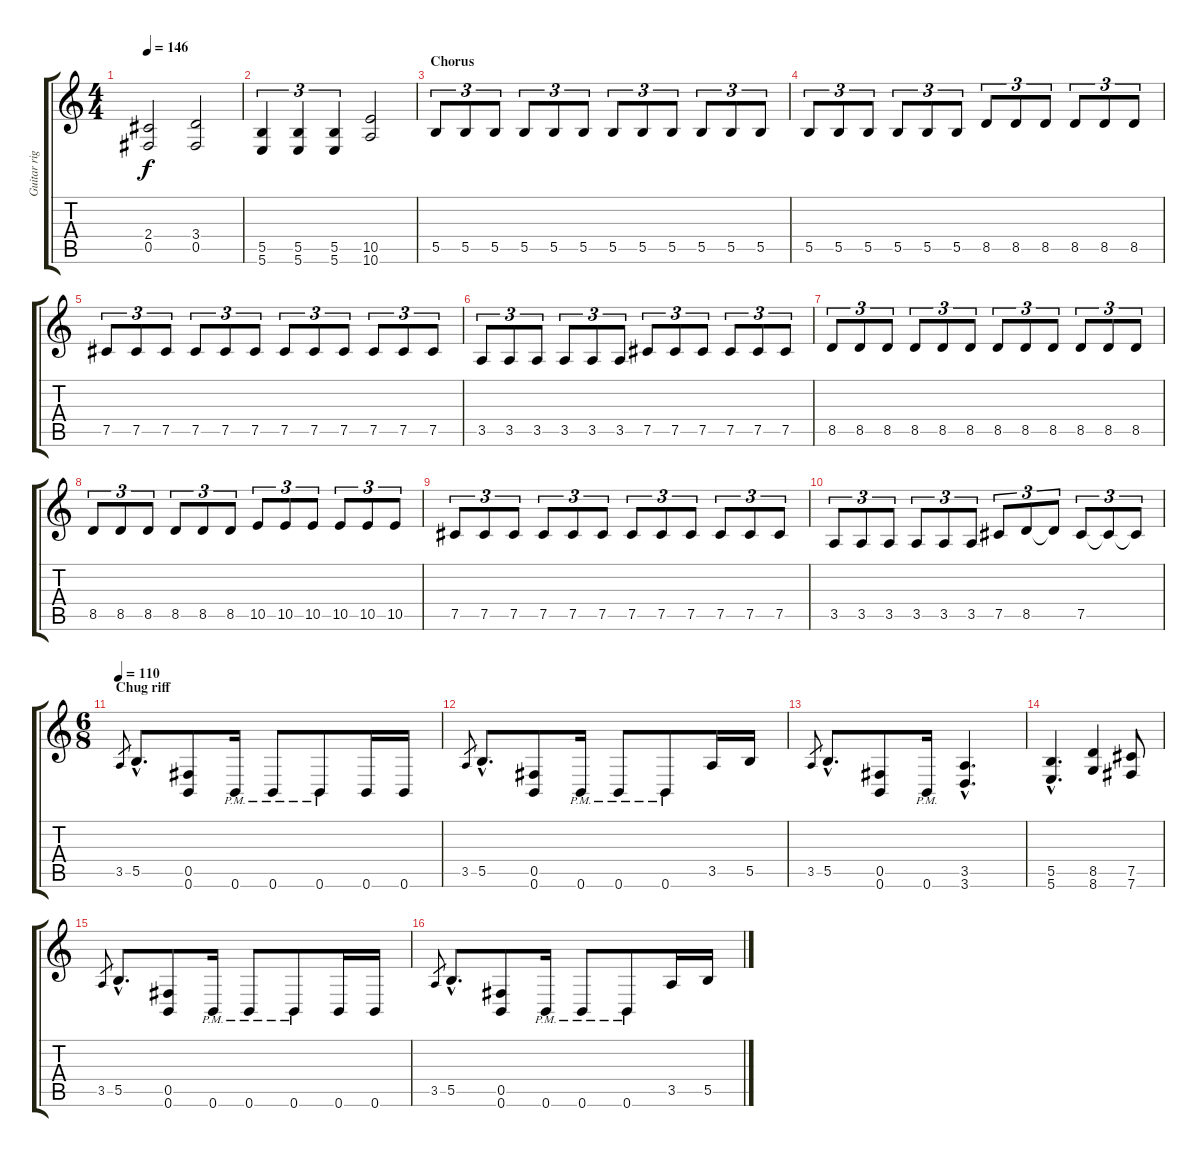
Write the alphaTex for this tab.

\track ("Guitar right channel" "Guitar rig") {instrument distortionguitar}
\staff {score tabs}
\tuning (Db4 Ab3 E3 B2 Gb2 B1) {hide}
\ts (4 4)
\tempo 146
\clef g2
\ks c
(2.4 0.5).2{dy f} (3.4 0.5).2 |
(5.5 5.6).4{tu (3 2)} (5.5 5.6).4{tu (3 2)} (5.5 5.6).4{tu (3 2)} (10.5 10.6).2 |
\section ("" "Chorus")
5.5.8{tu (3 2)} 5.5.8{tu (3 2)} 5.5.8{tu (3 2)} 5.5.8{tu (3 2)} 5.5.8{tu (3 2)} 5.5.8{tu (3 2)} 5.5.8{tu (3 2)} 5.5.8{tu (3 2)} 5.5.8{tu (3 2)} 5.5.8{tu (3 2)} 5.5.8{tu (3 2)} 5.5.8{tu (3 2)} |
5.5.8{tu (3 2)} 5.5.8{tu (3 2)} 5.5.8{tu (3 2)} 5.5.8{tu (3 2)} 5.5.8{tu (3 2)} 5.5.8{tu (3 2)} 8.5.8{tu (3 2)} 8.5.8{tu (3 2)} 8.5.8{tu (3 2)} 8.5.8{tu (3 2)} 8.5.8{tu (3 2)} 8.5.8{tu (3 2)} |
7.5.8{tu (3 2)} 7.5.8{tu (3 2)} 7.5.8{tu (3 2)} 7.5.8{tu (3 2)} 7.5.8{tu (3 2)} 7.5.8{tu (3 2)} 7.5.8{tu (3 2)} 7.5.8{tu (3 2)} 7.5.8{tu (3 2)} 7.5.8{tu (3 2)} 7.5.8{tu (3 2)} 7.5.8{tu (3 2)} |
3.5.8{tu (3 2)} 3.5.8{tu (3 2)} 3.5.8{tu (3 2)} 3.5.8{tu (3 2)} 3.5.8{tu (3 2)} 3.5.8{tu (3 2)} 7.5.8{tu (3 2)} 7.5.8{tu (3 2)} 7.5.8{tu (3 2)} 7.5.8{tu (3 2)} 7.5.8{tu (3 2)} 7.5.8{tu (3 2)} |
8.5.8{tu (3 2)} 8.5.8{tu (3 2)} 8.5.8{tu (3 2)} 8.5.8{tu (3 2)} 8.5.8{tu (3 2)} 8.5.8{tu (3 2)} 8.5.8{tu (3 2)} 8.5.8{tu (3 2)} 8.5.8{tu (3 2)} 8.5.8{tu (3 2)} 8.5.8{tu (3 2)} 8.5.8{tu (3 2)} |
8.5.8{tu (3 2)} 8.5.8{tu (3 2)} 8.5.8{tu (3 2)} 8.5.8{tu (3 2)} 8.5.8{tu (3 2)} 8.5.8{tu (3 2)} 10.5.8{tu (3 2)} 10.5.8{tu (3 2)} 10.5.8{tu (3 2)} 10.5.8{tu (3 2)} 10.5.8{tu (3 2)} 10.5.8{tu (3 2)} |
7.5.8{tu (3 2)} 7.5.8{tu (3 2)} 7.5.8{tu (3 2)} 7.5.8{tu (3 2)} 7.5.8{tu (3 2)} 7.5.8{tu (3 2)} 7.5.8{tu (3 2)} 7.5.8{tu (3 2)} 7.5.8{tu (3 2)} 7.5.8{tu (3 2)} 7.5.8{tu (3 2)} 7.5.8{tu (3 2)} |
3.5.8{tu (3 2)} 3.5.8{tu (3 2)} 3.5.8{tu (3 2)} 3.5.8{tu (3 2)} 3.5.8{tu (3 2)} 3.5.8{tu (3 2)} 7.5.8{tu (3 2)} 8.5.8{tu (3 2)} 8.5{t}.8{tu (3 2)} 7.5.8{tu (3 2)} 7.5{t}.8{tu (3 2)} 7.5{t}.8{tu (3 2)} |
\ts (6 8)
\section ("" "Chug riff")
\tempo 110
3.5.8{gr} 5.5{hac}.8{d} (0.5 0.6).8 0.6{pm}.16 0.6{pm}.8 0.6{pm}.8 0.6.16 0.6.16 |
3.5.8{gr} 5.5{hac}.8{d} (0.5 0.6).8 0.6{pm}.16 0.6{pm}.8 0.6{pm}.8 3.5.16 5.5.16 |
3.5.8{gr} 5.5{hac}.8{d} (0.5 0.6).8 0.6{pm}.16 (3.5{hac} 3.6{hac}).4{d} |
(5.5{hac} 5.6{hac}).4{d} (8.5 8.6).4 (7.5 7.6).8 |
3.5.8{gr} 5.5{hac}.8{d} (0.5 0.6).8 0.6{pm}.16 0.6{pm}.8 0.6{pm}.8 0.6.16 0.6.16 |
3.5.8{gr} 5.5{hac}.8{d} (0.5 0.6).8 0.6{pm}.16 0.6{pm}.8 0.6{pm}.8 3.5.16 5.5.16
